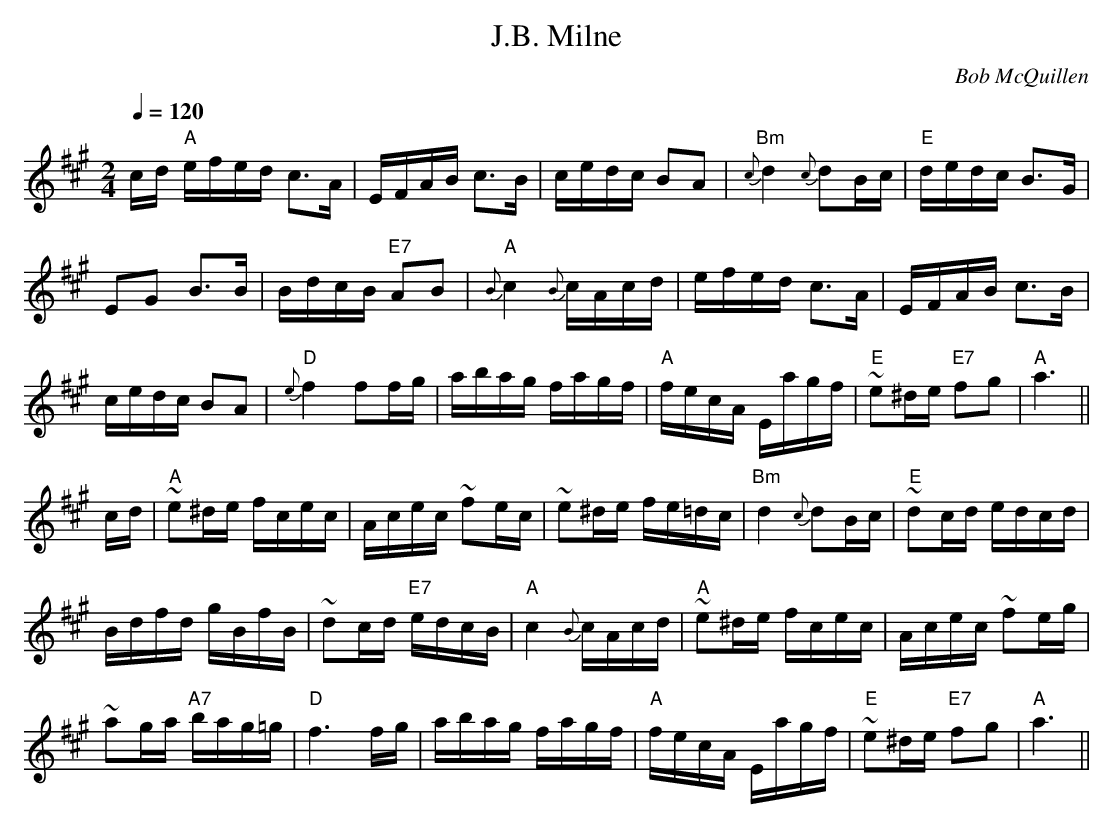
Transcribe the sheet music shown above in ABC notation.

X:1
T:J.B. Milne
M:2/4
L:1/16
Q:1/4=120
C:Bob McQuillen
K:A
cd "A" efed c3A | EFAB c3B | cedc B2A2 |
"Bm" {c}d4 {c}d2Bc | "E" dedc B3G | !
E2G2 B3B | BdcB "E7" A2B2 | "A" {B}c4 {B}cAcd |
efed c3A | EFAB c3B | !
cedc B2A2 | "D" {e}f4 f2fg | abag fagf |
"A" fecA Eagf | "E" ~e2^de "E7" f2g2 | "A" a6 || !
cd | "A" ~e2^de fcec | Acec ~f2ec | ~e2^de fe=dc |
"Bm" d4 {c}d2Bc | "E" ~d2cd edcd | !
Bdfd gBfB | ~d2cd  "E7" edcB | "A" c4 {B}cAcd |
"A" ~e2^de fcec | Acec ~f2eg | !
~a2ga "A7" bag=g | "D" f6 fg | abag fagf |
"A" fecA Eagf | "E" ~e2^de "E7" f2g2 | "A" a6 ||
